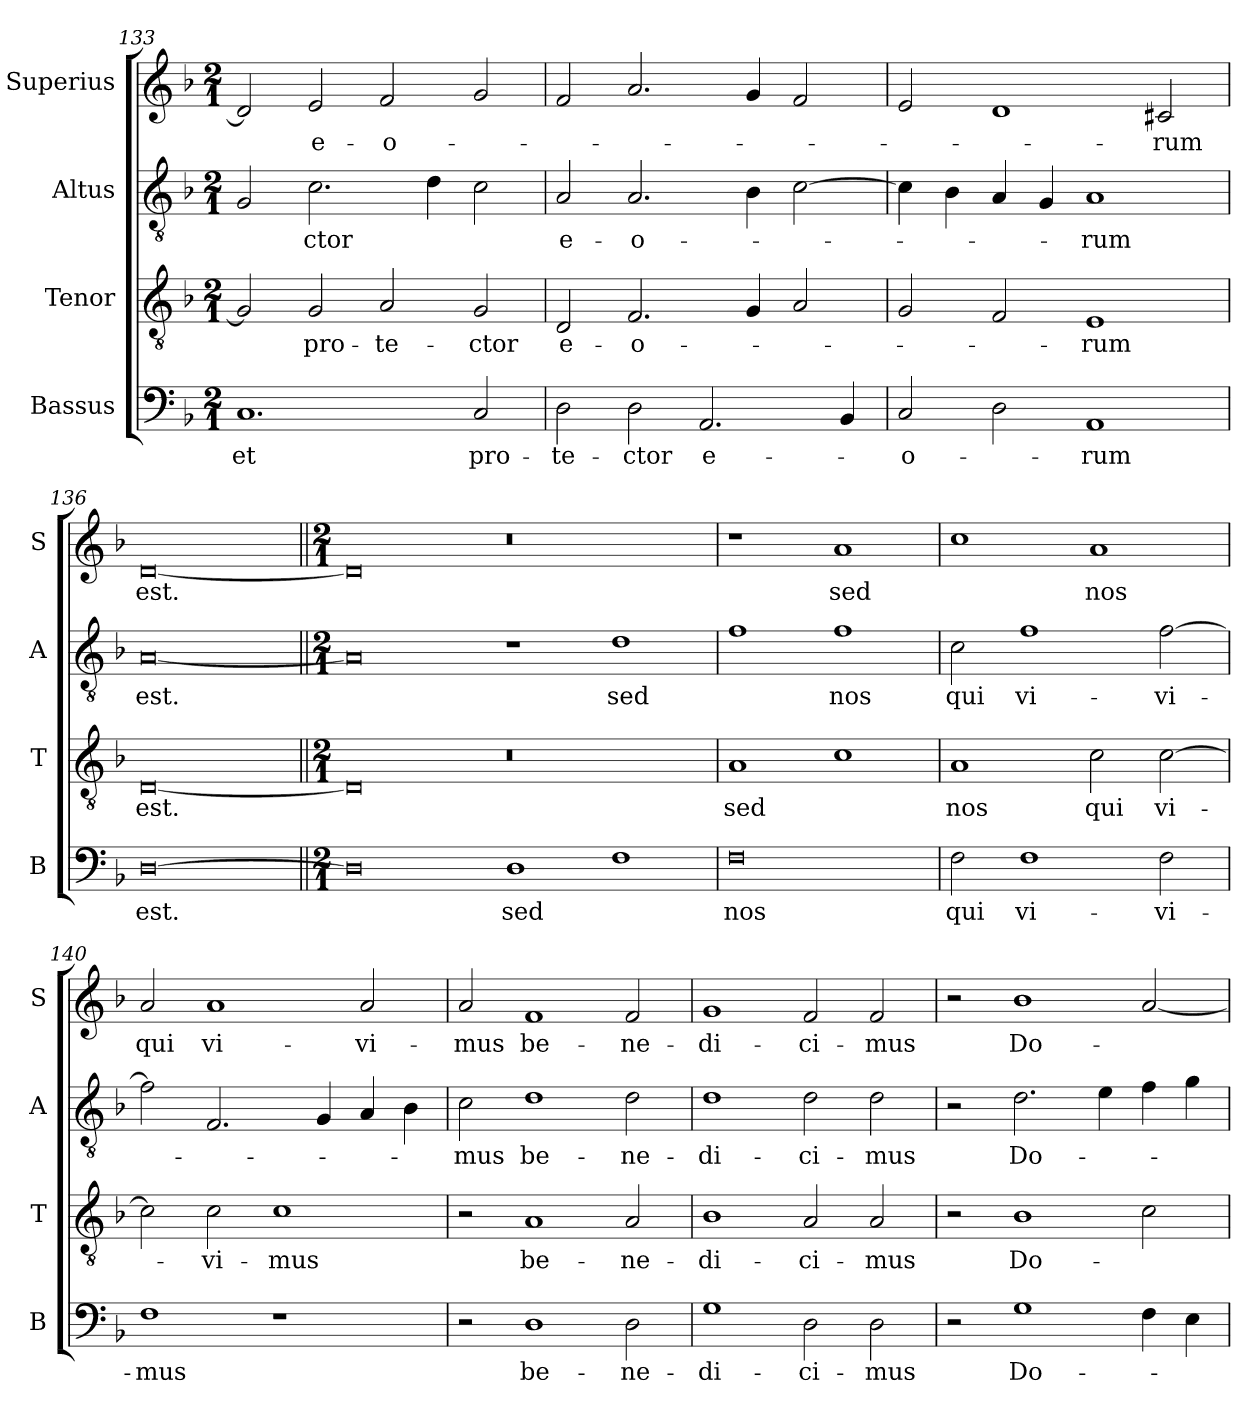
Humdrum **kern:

**kern	**text	**kern	**text	**kern	**text	**kern	**text
*part4	*part4	*part3	*part3	*part2	*part2	*part1	*part1
*staff4	*staff4	*staff3	*staff3	*staff2	*staff2	*staff1	*staff1
*I"Bassus	*	*I"Tenor	*	*I"Altus	*	*I"Superius	*
*I'B	*	*I'T	*	*I'A	*	*I'S	*
*clefF4	*	*clefGv2	*	*clefGv2	*	*clefG2	*
*k[b-]	*	*k[b-]	*	*k[b-]	*	*k[b-]	*
*F:	*	*F:	*	*F:	*	*F:	*
*M2/1	*	*M2/1	*	*M2/1	*	*M2/1	*
=133	=133	=133	=133	=133	=133	=133	=133
1.C	et	2G]	.	2G	.	2d]	.
.	.	2G	pro-	2.c	-ctor	2e	e-
.	.	2A	-te-	.	.	2f	-o-
.	.	.	.	4d	.	.	.
2C	pro-	2G	-ctor	2c	.	2g	.
=134	=134	=134	=134	=134	=134	=134	=134
2D	-te-	2D	e-	2A	e-	2f	.
2D	-ctor	2.F	-o-	2.A	-o-	2.a	.
2.AA	e-	.	.	.	.	.	.
.	.	4G	.	4B-	.	4g	.
.	.	2A	.	[2c	.	2f	.
4BB-	.	.	.	.	.	.	.
=135	=135	=135	=135	=135	=135	=135	=135
2C	-o-	2G	.	4c]	.	2e	.
.	.	.	.	4B-	.	.	.
2D	.	2F	.	4A	.	1d	.
.	.	.	.	4G	.	.	.
1AA	-rum	1E	-rum	1A	-rum	.	.
.	.	.	.	.	.	2c#X	-rum
=136	=136	=136	=136	=136	=136	=136	=136
[0D	est.	[0D	est.	[0A	est.	[0d	est.
=137||	=137||	=137||	=137||	=137||	=137||	=137||	=137||
*M2/1	*	*M2/1	*	*M2/1	*	*M2/1	*
0D]	.	0D]	.	0A]	.	0d]	.
1D	sed	0r	.	1r	.	0r	.
1F	.	.	.	1d	sed	.	.
=138	=138	=138	=138	=138	=138	=138	=138
0F	nos	1A	sed	1f	.	1r	.
.	.	1c	.	1f	nos	1a	sed
=139	=139	=139	=139	=139	=139	=139	=139
2F	qui	1A	nos	2c	qui	1cc	.
1F	vi-	.	.	1f	vi-	.	.
.	.	2c	qui	.	.	1a	nos
2F	-vi-	[2c	vi-	[2f	-vi-	.	.
=140	=140	=140	=140	=140	=140	=140	=140
1F	-mus	2c]	.	2f]	.	2a	qui
.	.	2c	-vi-	2.F	.	1a	vi-
1r	.	1c	-mus	.	.	.	.
.	.	.	.	4G	.	.	.
.	.	.	.	4A	.	2a	-vi-
.	.	.	.	4B-	.	.	.
=141	=141	=141	=141	=141	=141	=141	=141
2r	.	2r	.	2c	-mus	2a	-mus
1D	be-	1A	be-	1d	be-	1f	be-
2D	-ne-	2A	-ne-	2d	-ne-	2f	-ne-
=142	=142	=142	=142	=142	=142	=142	=142
1G	-di-	1B-	-di-	1d	-di-	1g	-di-
2D	-ci-	2A	-ci-	2d	-ci-	2f	-ci-
2D	-mus	2A	-mus	2d	-mus	2f	-mus
=143	=143	=143	=143	=143	=143	=143	=143
2r	.	2r	.	2r	.	2r	.
1G	Do-	1B-	Do-	2.d	Do-	1b-	Do-
.	.	.	.	4e	.	.	.
4F	.	2c	.	4f	.	[2a	.
4E	.	.	.	4g	.	.	.
=	=	=	=	=	=	=	=
*-	*-	*-	*-	*-	*-	*-	*-
